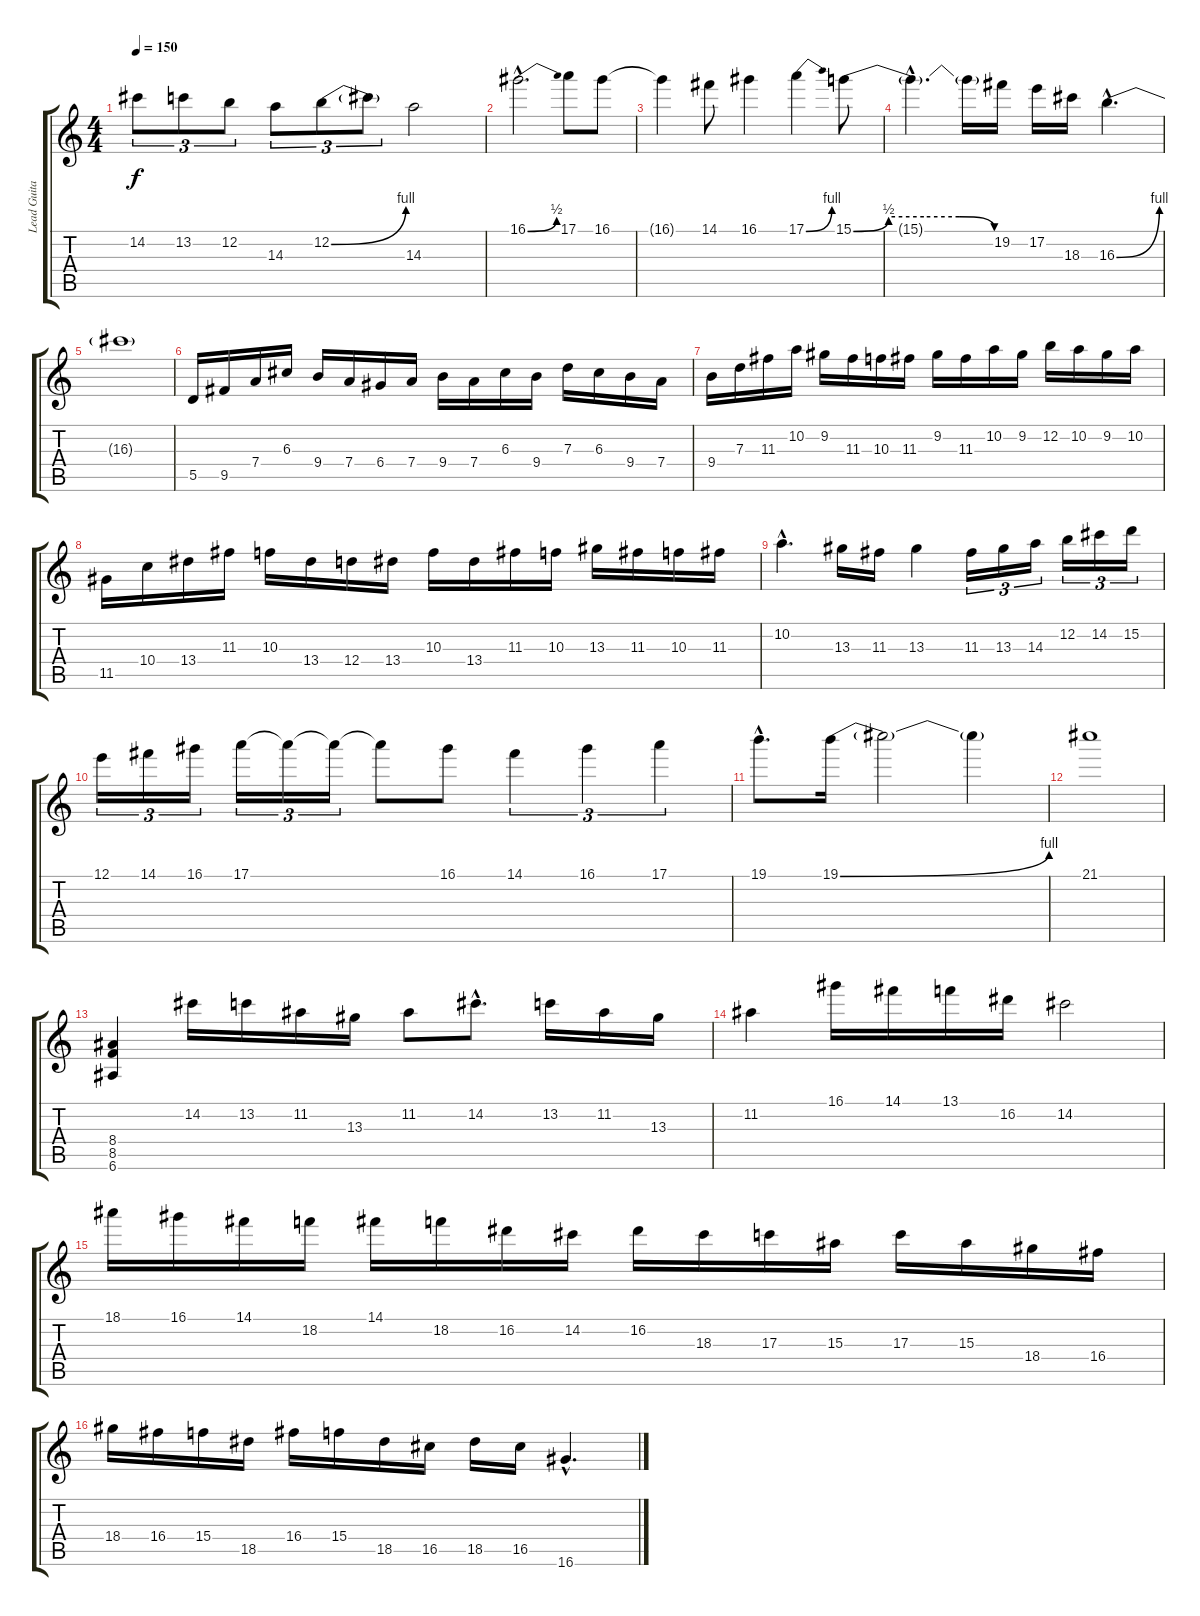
\track ("Lead Guitar (P.Rondat)" "Lead Guita") {instrument overdrivenguitar}
\staff {score tabs}
\tuning (E4 B3 G3 D3 A2 E2) {hide}
\ts (4 4)
\tempo 150
\clef g2
\ks c
14.2.8{tu (3 2) dy f} 13.2.8{tu (3 2)} 12.2.8{tu (3 2)} 14.3.8{tu (3 2)} 12.2{be (bend 0 0 60 4)}.8{tu (3 2)} 12.2{t}.8{tu (3 2)} 14.3.2 |
16.1{be (bend 0 0 60 2) hac}.2{d} 17.1.8 16.1.8 |
16.1{t}.4 14.1.8 16.1.4 17.1{be (bend 0 0 60 4)}.4 15.1{be (custom 0 0 15 2 30 2 45 2 60 0)}.8 |
15.1{hac t}.4{d} 15.1{t}.16 19.2.16 17.2.16 18.3.16 16.3{be (bend 0 0 60 4) hac}.4{d} |
16.3{t}.1 |
5.5.16 9.5.16 7.4.16 6.3.16 9.4.16 7.4.16 6.4.16 7.4.16 9.4.16 7.4.16 6.3.16 9.4.16 7.3.16 6.3.16 9.4.16 7.4.16 |
9.4.16 7.3.16 11.3.16 10.2.16 9.2.16 11.3.16 10.3.16 11.3.16 9.2.16 11.3.16 10.2.16 9.2.16 12.2.16 10.2.16 9.2.16 10.2.16 |
11.5.16 10.4.16 13.4.16 11.3.16 10.3.16 13.4.16 12.4.16 13.4.16 10.3.16 13.4.16 11.3.16 10.3.16 13.3.16 11.3.16 10.3.16 11.3.16 |
10.2{hac}.4{d} 13.3.16 11.3.16 13.3.4 11.3.16{tu (3 2)} 13.3.16{tu (3 2)} 14.3.16{tu (3 2)} 12.2.16{tu (3 2)} 14.2.16{tu (3 2)} 15.2.16{tu (3 2)} |
12.1.16{tu (3 2)} 14.1.16{tu (3 2)} 16.1.16{tu (3 2)} 17.1.16{tu (3 2)} 17.1{t}.16{tu (3 2)} 17.1{t}.16{tu (3 2)} 17.1{t}.8 16.1.8 14.1.4{tu (3 2)} 16.1.4{tu (3 2)} 17.1.4{tu (3 2)} |
19.1{hac}.8{d} 19.1{be (bend 0 0 60 4)}.16 19.1{t}.2 19.1{t}.4 |
21.1.1 |
(8.4 8.5 6.6).4 14.2.16 13.2.16 11.2.16 13.3.16 11.2.8 14.2{hac}.8{d} 13.2.16 11.2.16 13.3.16 |
11.2.4 16.1.16 14.1.16 13.1.16 16.2.16 14.2.2 |
18.1.16 16.1.16 14.1.16 18.2.16 14.1.16 18.2.16 16.2.16 14.2.16 16.2.16 18.3.16 17.3.16 15.3.16 17.3.16 15.3.16 18.4.16 16.4.16 |
18.4.16 16.4.16 15.4.16 18.5.16 16.4.16 15.4.16 18.5.16 16.5.16 18.5.16 16.5.16 16.6{hac}.4{d}
